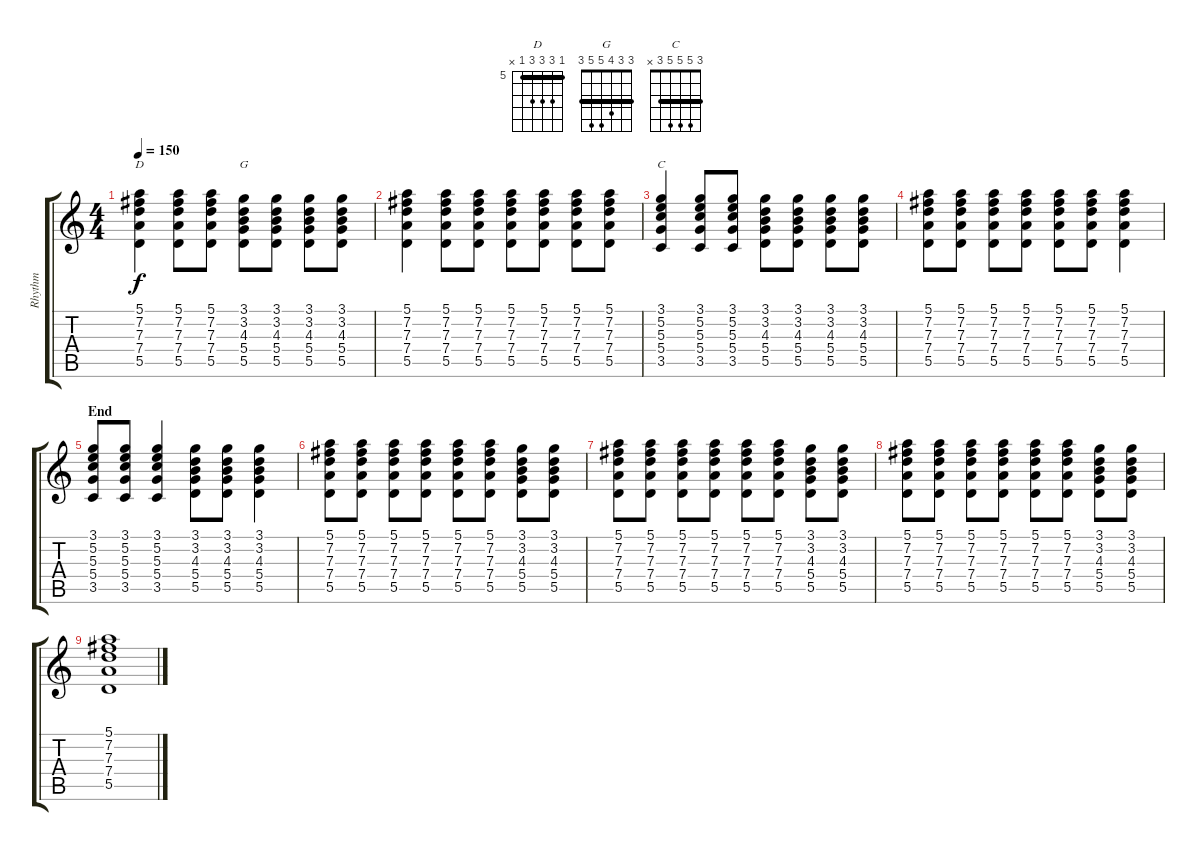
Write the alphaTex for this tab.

\track ("Rhythm" "Rhythm") {instrument acousticguitarnylon}
\staff {score tabs}
\tuning (E4 B3 G3 D3 A2 E2) {hide}
\chord ("D" 5 7 7 7 5 x) {firstfret 5 barre 5}
\chord ("G" 3 3 4 5 5 3) {barre 3}
\chord ("C" 3 5 5 5 3 x) {barre 3}
\ts (4 4)
\tempo 150
\clef g2
\ks c
(5.1 7.2 7.3 7.4 5.5).4{ch "D" dy f} (5.1 7.2 7.3 7.4 5.5).8 (5.1 7.2 7.3 7.4 5.5).8 (3.1 3.2 4.3 5.4 5.5).8{ch "G"} (3.1 3.2 4.3 5.4 5.5).8 (3.1 3.2 4.3 5.4 5.5).8 (3.1 3.2 4.3 5.4 5.5).8 |
(5.1 7.2 7.3 7.4 5.5).4 (5.1 7.2 7.3 7.4 5.5).8 (5.1 7.2 7.3 7.4 5.5).8 (5.1 7.2 7.3 7.4 5.5).8 (5.1 7.2 7.3 7.4 5.5).8 (5.1 7.2 7.3 7.4 5.5).8 (5.1 7.2 7.3 7.4 5.5).8 |
(3.1 5.2 5.3 5.4 3.5).4{ch "C"} (3.1 5.2 5.3 5.4 3.5).8 (3.1 5.2 5.3 5.4 3.5).8 (3.1 3.2 4.3 5.4 5.5).8 (3.1 3.2 4.3 5.4 5.5).8 (3.1 3.2 4.3 5.4 5.5).8 (3.1 3.2 4.3 5.4 5.5).8 |
(5.1 7.2 7.3 7.4 5.5).8 (5.1 7.2 7.3 7.4 5.5).8 (5.1 7.2 7.3 7.4 5.5).8 (5.1 7.2 7.3 7.4 5.5).8 (5.1 7.2 7.3 7.4 5.5).8 (5.1 7.2 7.3 7.4 5.5).8 (5.1 7.2 7.3 7.4 5.5).4 |
\section ("" "End")
(3.1 5.2 5.3 5.4 3.5).8 (3.1 5.2 5.3 5.4 3.5).8 (3.1 5.2 5.3 5.4 3.5).4 (3.1 3.2 4.3 5.4 5.5).8 (3.1 3.2 4.3 5.4 5.5).8 (3.1 3.2 4.3 5.4 5.5).4 |
(5.1 7.2 7.3 7.4 5.5).8 (5.1 7.2 7.3 7.4 5.5).8 (5.1 7.2 7.3 7.4 5.5).8 (5.1 7.2 7.3 7.4 5.5).8 (5.1 7.2 7.3 7.4 5.5).8 (5.1 7.2 7.3 7.4 5.5).8 (3.1 3.2 4.3 5.4 5.5).8 (3.1 3.2 4.3 5.4 5.5).8 |
(5.1 7.2 7.3 7.4 5.5).8 (5.1 7.2 7.3 7.4 5.5).8 (5.1 7.2 7.3 7.4 5.5).8 (5.1 7.2 7.3 7.4 5.5).8 (5.1 7.2 7.3 7.4 5.5).8 (5.1 7.2 7.3 7.4 5.5).8 (3.1 3.2 4.3 5.4 5.5).8 (3.1 3.2 4.3 5.4 5.5).8 |
(5.1 7.2 7.3 7.4 5.5).8 (5.1 7.2 7.3 7.4 5.5).8 (5.1 7.2 7.3 7.4 5.5).8 (5.1 7.2 7.3 7.4 5.5).8 (5.1 7.2 7.3 7.4 5.5).8 (5.1 7.2 7.3 7.4 5.5).8 (3.1 3.2 4.3 5.4 5.5).8 (3.1 3.2 4.3 5.4 5.5).8 |
(5.1 7.2 7.3 7.4 5.5).1
